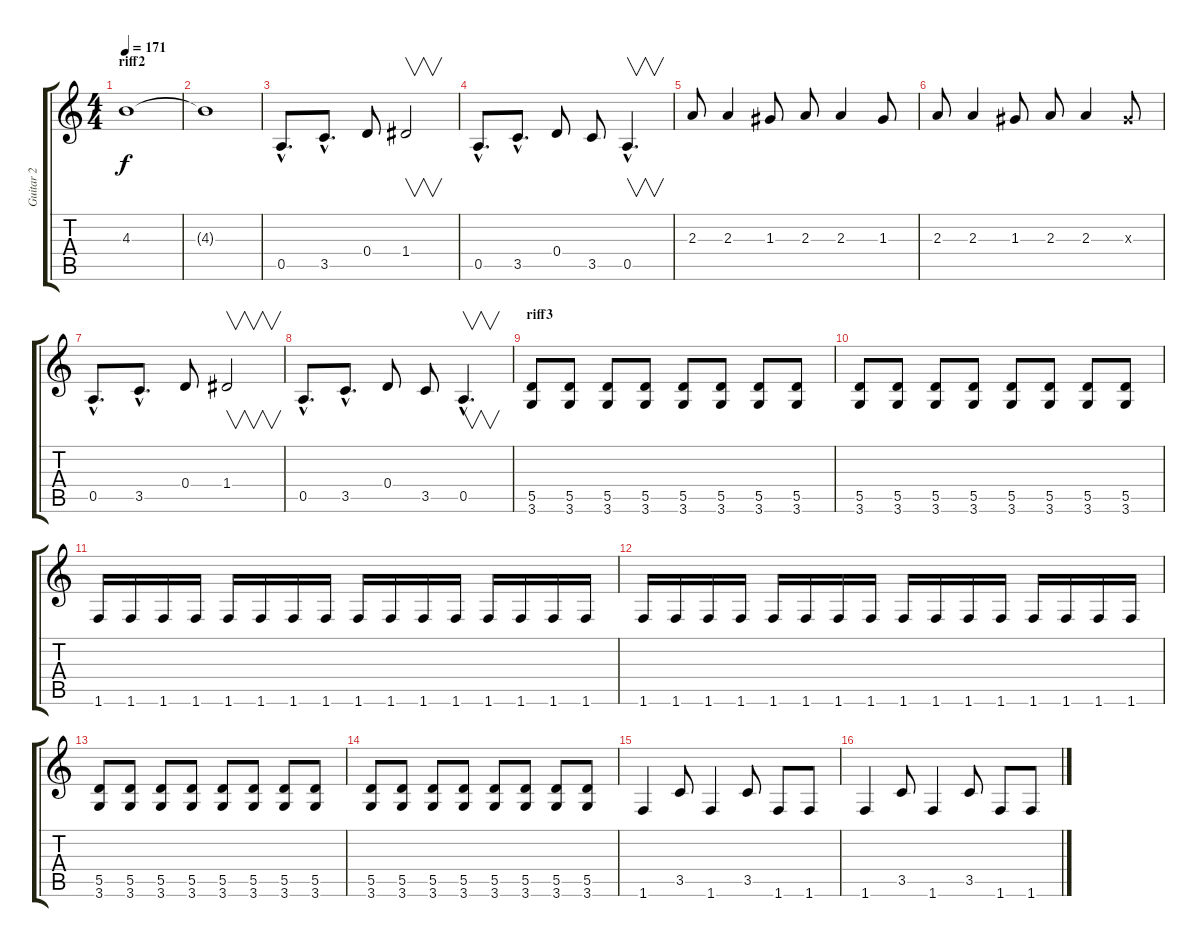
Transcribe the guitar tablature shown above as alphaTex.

\track ("Guitar 2" "Guitar 2") {instrument distortionguitar}
\staff {score tabs}
\tuning (E4 B3 G3 D3 A2 E2) {hide}
\ts (4 4)
\section ("" "riff2")
\tempo 171
\clef g2
\ks c
4.3{t}.1{dy f} |
4.3{t}.1 |
0.5{hac}.8{d} 3.5{hac}.8{d} 0.4.8 1.4.2{v} |
0.5{hac}.8{d} 3.5{hac}.8{d} 0.4.8 3.5.8 0.5{hac}.4{v d} |
2.3.8 2.3.4 1.3.8 2.3.8 2.3.4 1.3.8 |
2.3.8 2.3.4 1.3.8 2.3.8 2.3.4 1.3{x}.8 |
0.5{hac}.8{d} 3.5{hac}.8{d} 0.4.8 1.4.2{v} |
0.5{hac}.8{d} 3.5{hac}.8{d} 0.4.8 3.5.8 0.5{hac}.4{v d} |
\section ("" "riff3")
(5.5 3.6).8 (5.5 3.6).8 (5.5 3.6).8 (5.5 3.6).8 (5.5 3.6).8 (5.5 3.6).8 (5.5 3.6).8 (5.5 3.6).8 |
(5.5 3.6).8 (5.5 3.6).8 (5.5 3.6).8 (5.5 3.6).8 (5.5 3.6).8 (5.5 3.6).8 (5.5 3.6).8 (5.5 3.6).8 |
1.6.16 1.6.16 1.6.16 1.6.16 1.6.16 1.6.16 1.6.16 1.6.16 1.6.16 1.6.16 1.6.16 1.6.16 1.6.16 1.6.16 1.6.16 1.6.16 |
1.6.16 1.6.16 1.6.16 1.6.16 1.6.16 1.6.16 1.6.16 1.6.16 1.6.16 1.6.16 1.6.16 1.6.16 1.6.16 1.6.16 1.6.16 1.6.16 |
(5.5 3.6).8 (5.5 3.6).8 (5.5 3.6).8 (5.5 3.6).8 (5.5 3.6).8 (5.5 3.6).8 (5.5 3.6).8 (5.5 3.6).8 |
(5.5 3.6).8 (5.5 3.6).8 (5.5 3.6).8 (5.5 3.6).8 (5.5 3.6).8 (5.5 3.6).8 (5.5 3.6).8 (5.5 3.6).8 |
1.6.4 3.5.8 1.6.4 3.5.8 1.6.8 1.6.8 |
1.6.4 3.5.8 1.6.4 3.5.8 1.6.8 1.6.8
